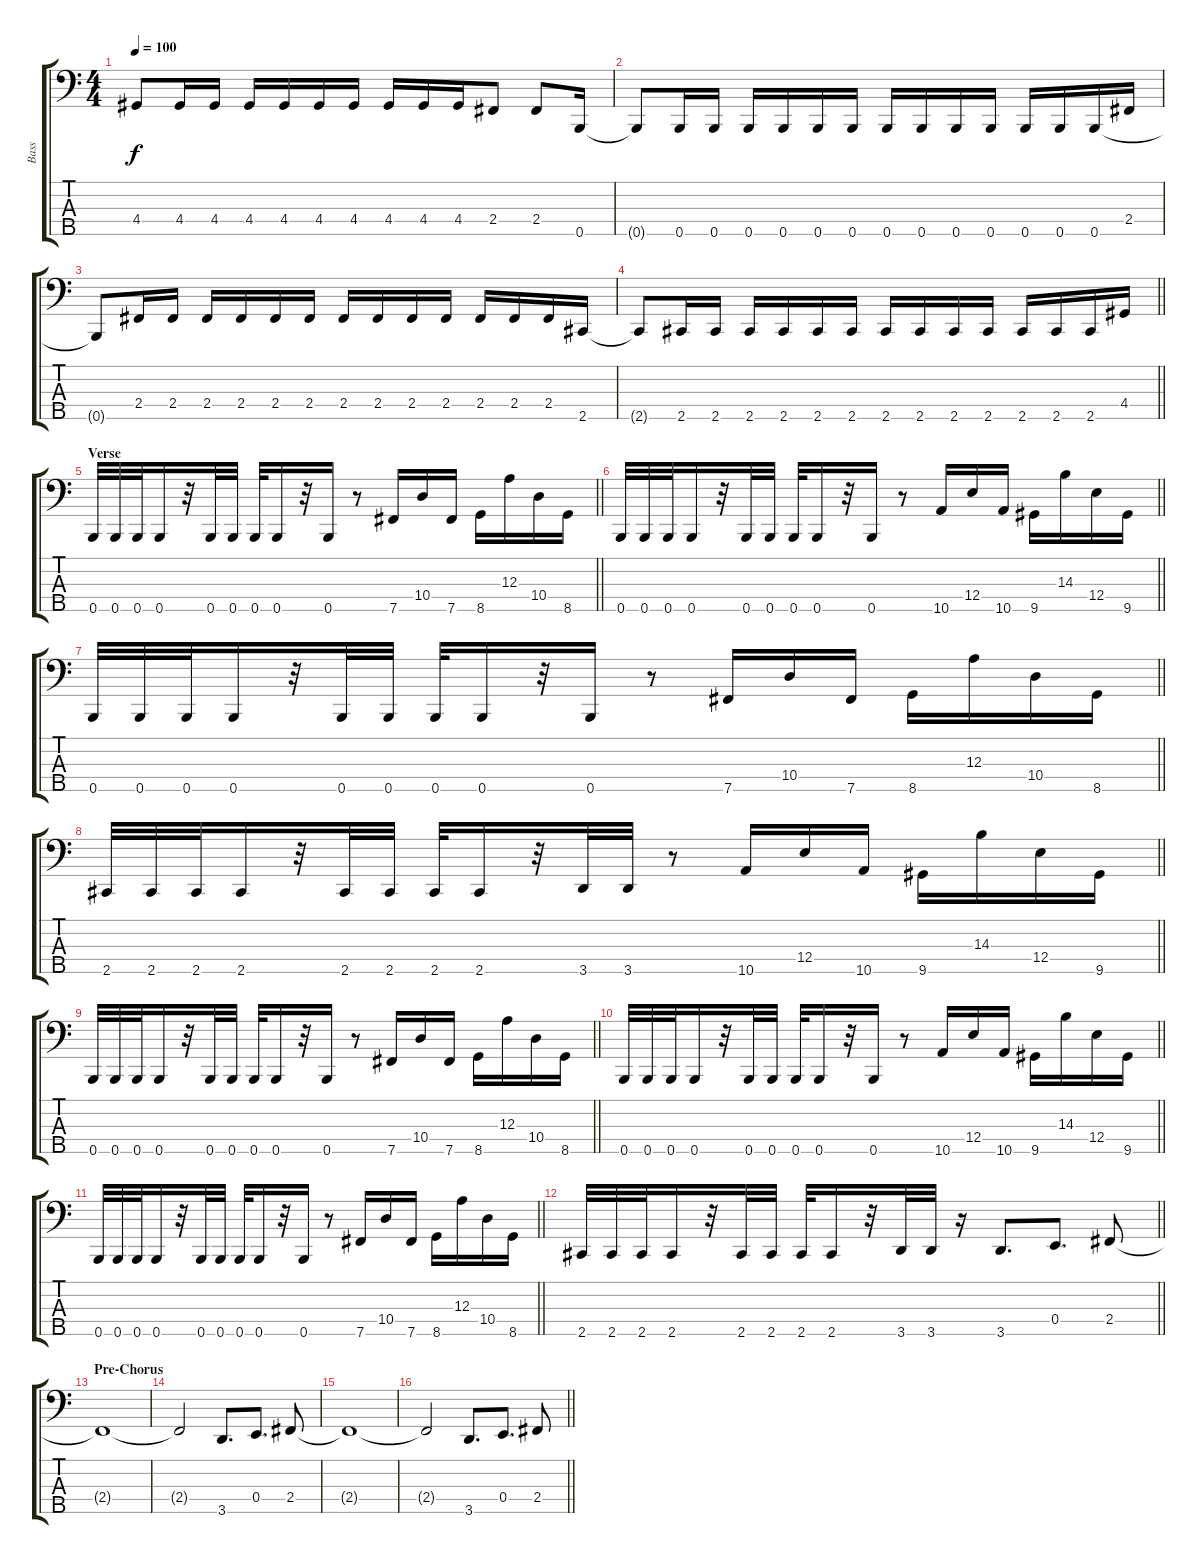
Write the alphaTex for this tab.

\track ("Bass" "Bass") {instrument electricbassfinger}
\staff {score tabs}
\tuning (G2 D2 A1 E1 B0) {hide}
\ts (4 4)
\tempo 100
\clef f4
\ks c
4.4{t}.8{dy f} 4.4.16 4.4.16 4.4.16 4.4.16 4.4.16 4.4.16 4.4.16 4.4.16 4.4.16 2.4.8 2.4.8 0.5.16 |
0.5{t}.8 0.5.16 0.5.16 0.5.16 0.5.16 0.5.16 0.5.16 0.5.16 0.5.16 0.5.16 0.5.16 0.5.16 0.5.16 0.5.16 2.4.16 |
0.5{t}.8 2.4.16 2.4.16 2.4.16 2.4.16 2.4.16 2.4.16 2.4.16 2.4.16 2.4.16 2.4.16 2.4.16 2.4.16 2.4.16 2.5.16 |
\barLineRight lightlight
2.5{t}.8 2.5.16 2.5.16 2.5.16 2.5.16 2.5.16 2.5.16 2.5.16 2.5.16 2.5.16 2.5.16 2.5.16 2.5.16 2.5.16 4.4.16 |
\section ("" "Verse")
\barLineRight lightlight
0.5.32 0.5.32 0.5.32 0.5.16 r.32 0.5.32 0.5.32 0.5.32 0.5.16 r.32 0.5.16 r.8 7.5.16 10.4.16 7.5.16 8.5.16 12.3.16 10.4.16 8.5.16 |
\barLineRight lightlight
0.5.32 0.5.32 0.5.32 0.5.16 r.32 0.5.32 0.5.32 0.5.32 0.5.16 r.32 0.5.16 r.8 10.5.16 12.4.16 10.5.16 9.5.16 14.3.16 12.4.16 9.5.16 |
\barLineRight lightlight
0.5.32 0.5.32 0.5.32 0.5.16 r.32 0.5.32 0.5.32 0.5.32 0.5.16 r.32 0.5.16 r.8 7.5.16 10.4.16 7.5.16 8.5.16 12.3.16 10.4.16 8.5.16 |
\barLineRight lightlight
2.5.32 2.5.32 2.5.32 2.5.16 r.32 2.5.32 2.5.32 2.5.32 2.5.16 r.32 3.5.32 3.5.32 r.8 10.5.16 12.4.16 10.5.16 9.5.16 14.3.16 12.4.16 9.5.16 |
\barLineRight lightlight
0.5.32 0.5.32 0.5.32 0.5.16 r.32 0.5.32 0.5.32 0.5.32 0.5.16 r.32 0.5.16 r.8 7.5.16 10.4.16 7.5.16 8.5.16 12.3.16 10.4.16 8.5.16 |
\barLineRight lightlight
0.5.32 0.5.32 0.5.32 0.5.16 r.32 0.5.32 0.5.32 0.5.32 0.5.16 r.32 0.5.16 r.8 10.5.16 12.4.16 10.5.16 9.5.16 14.3.16 12.4.16 9.5.16 |
\barLineRight lightlight
0.5.32 0.5.32 0.5.32 0.5.16 r.32 0.5.32 0.5.32 0.5.32 0.5.16 r.32 0.5.16 r.8 7.5.16 10.4.16 7.5.16 8.5.16 12.3.16 10.4.16 8.5.16 |
\barLineRight lightlight
2.5.32 2.5.32 2.5.32 2.5.16 r.32 2.5.32 2.5.32 2.5.32 2.5.16 r.32 3.5.32 3.5.32 r.16 3.5.8{d} 0.4.8{d} 2.4.8 |
\section ("" "Pre-Chorus")
2.4{t}.1 |
2.4{t}.2 3.5.8{d} 0.4.8{d} 2.4.8 |
2.4{t}.1 |
\barLineRight lightlight
2.4{t}.2 3.5.8{d} 0.4.8{d} 2.4.8
